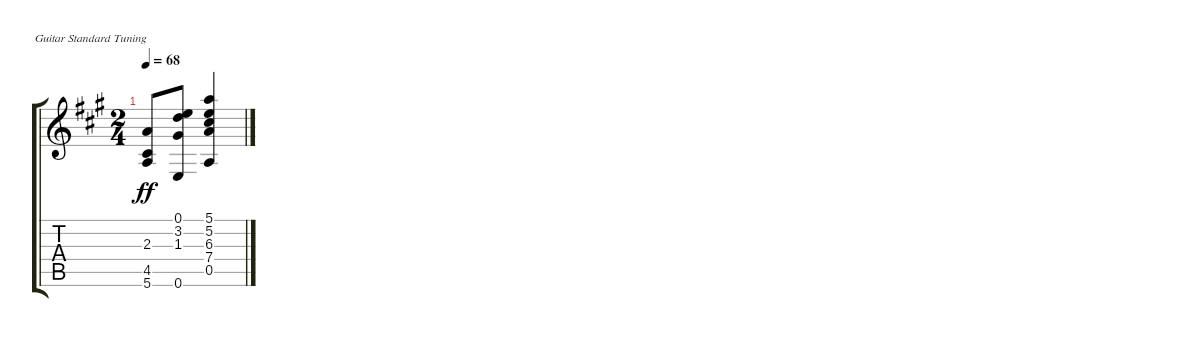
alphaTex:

\bracketExtendMode groupsimilarinstruments
\firstSystemTrackNameOrientation horizontal
\otherSystemsTrackNameOrientation horizontal
\track "" {instrument acousticguitarnylon}
\staff {score tabs}
\tuning (E4 B3 G3 D3 A2 E2)
\ts (2 4)
\tempo 68
\clef g2
\ks a
(2.3 4.5 5.6).8{dy ff} (0.1 3.2 1.3 0.6).8 (5.1 5.2 6.3 7.4 0.5).4
